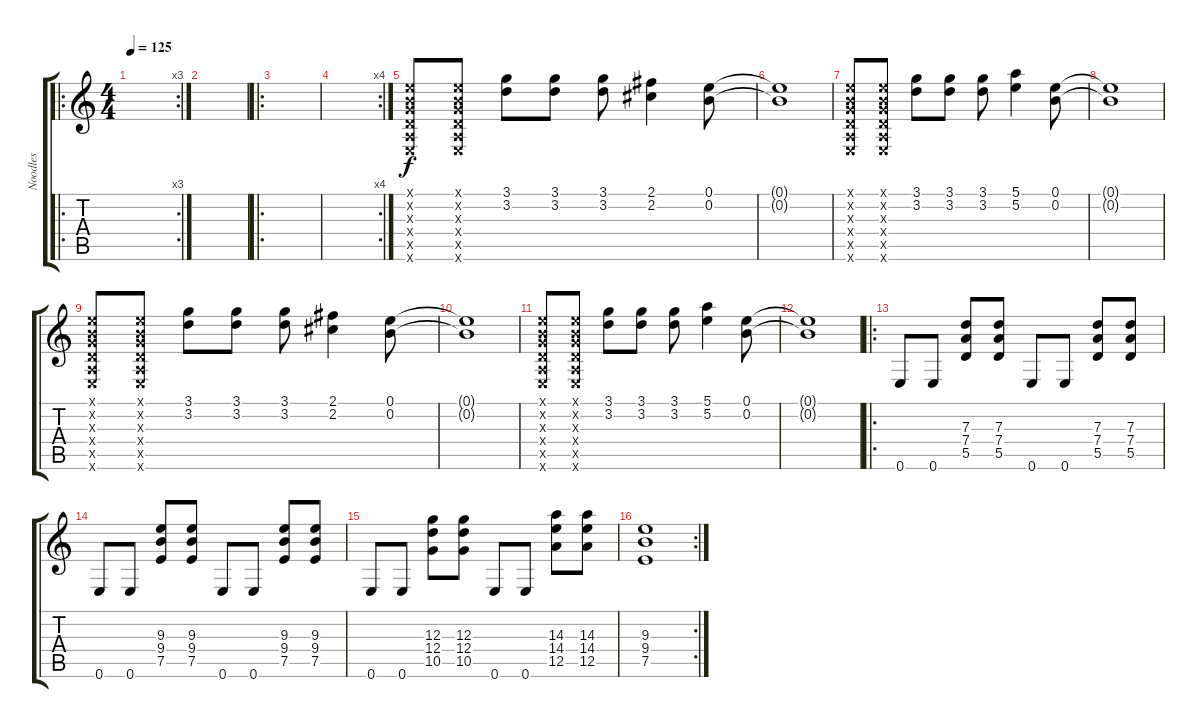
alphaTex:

\track ("Noodles" "Noodles") {instrument distortionguitar}
\staff {score tabs}
\tuning (E4 B3 G3 D3 A2 E2) {hide}
\ro
\rc 3
\ts (4 4)
\tempo 125
\clef g2
\ks c
|
|
\ro
|
\rc 4
|
(0.1{x} 0.2{x} 0.3{x} 0.4{x} 0.5{x} 0.6{x}).8 (0.1{x} 0.2{x} 0.3{x} 0.4{x} 0.5{x} 0.6{x}).8 (3.1 3.2).8 (3.1 3.2).8 (3.1 3.2).8 (2.1 2.2).4 (0.1 0.2).8 |
(0.1{t} 0.2{t}).1 |
(0.1{x} 0.2{x} 0.3{x} 0.4{x} 0.5{x} 0.6{x}).8 (0.1{x} 0.2{x} 0.3{x} 0.4{x} 0.5{x} 0.6{x}).8 (3.1 3.2).8 (3.1 3.2).8 (3.1 3.2).8 (5.1 5.2).4 (0.1 0.2).8 |
(0.1{t} 0.2{t}).1 |
(0.1{x} 0.2{x} 0.3{x} 0.4{x} 0.5{x} 0.6{x}).8 (0.1{x} 0.2{x} 0.3{x} 0.4{x} 0.5{x} 0.6{x}).8 (3.1 3.2).8 (3.1 3.2).8 (3.1 3.2).8 (2.1 2.2).4 (0.1 0.2).8 |
(0.1{t} 0.2{t}).1 |
(0.1{x} 0.2{x} 0.3{x} 0.4{x} 0.5{x} 0.6{x}).8 (0.1{x} 0.2{x} 0.3{x} 0.4{x} 0.5{x} 0.6{x}).8 (3.1 3.2).8 (3.1 3.2).8 (3.1 3.2).8 (5.1 5.2).4 (0.1 0.2).8 |
(0.1{t} 0.2{t}).1 |
\ro
0.6.8 0.6.8 (7.3 7.4 5.5).8 (7.3 7.4 5.5).8 0.6.8 0.6.8 (7.3 7.4 5.5).8 (7.3 7.4 5.5).8 |
0.6.8 0.6.8 (9.3 9.4 7.5).8 (9.3 9.4 7.5).8 0.6.8 0.6.8 (9.3 9.4 7.5).8 (9.3 9.4 7.5).8 |
0.6.8 0.6.8 (12.3 12.4 10.5).8 (12.3 12.4 10.5).8 0.6.8 0.6.8 (14.3 14.4 12.5).8 (14.3 14.4 12.5).8 |
\rc 2
(9.3 9.4 7.5).1
